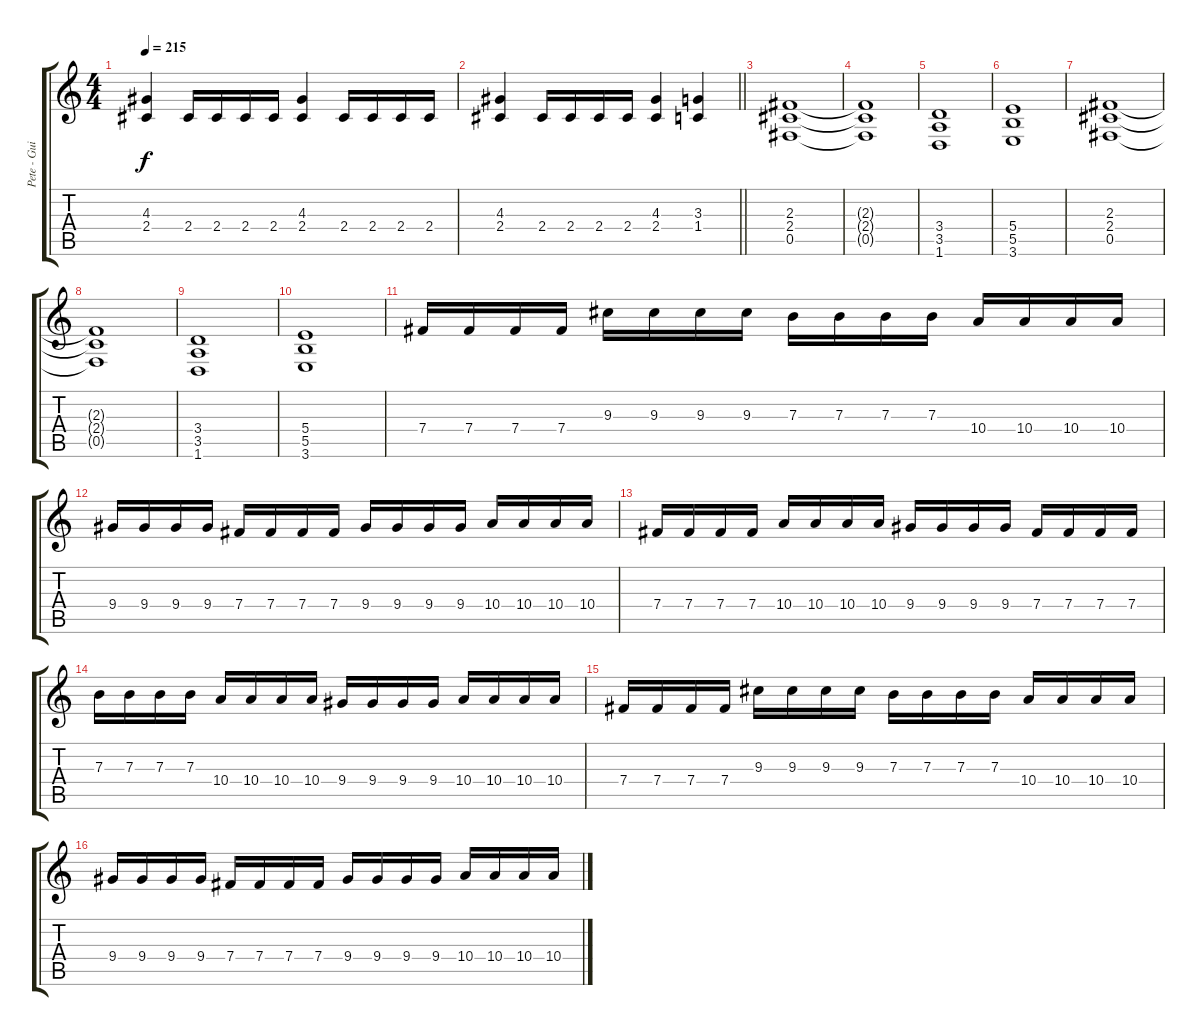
\track ("Pete - Guitar 2" "Pete - Gui") {instrument distortionguitar}
\staff {score tabs}
\tuning (Db4 Ab3 E3 B2 Gb2 Db2) {hide}
\ts (4 4)
\tempo 215
\clef g2
\ks c
(4.3 2.4).4{dy f} 2.4.16 2.4.16 2.4.16 2.4.16 (4.3 2.4).4 2.4.16 2.4.16 2.4.16 2.4.16 |
\barLineRight lightlight
(4.3 2.4).4 2.4.16 2.4.16 2.4.16 2.4.16 (4.3 2.4).4 (3.3 1.4).4 |
\section ("" "")
(2.3 2.4 0.5).1 |
(2.3{t} 2.4{t} 0.5{t}).1 |
(3.4 3.5 1.6).1 |
(5.4 5.5 3.6).1 |
(2.3 2.4 0.5).1 |
(2.3{t} 2.4{t} 0.5{t}).1 |
(3.4 3.5 1.6).1 |
(5.4 5.5 3.6).1 |
7.4.16 7.4.16 7.4.16 7.4.16 9.3.16 9.3.16 9.3.16 9.3.16 7.3.16 7.3.16 7.3.16 7.3.16 10.4.16 10.4.16 10.4.16 10.4.16 |
9.4.16 9.4.16 9.4.16 9.4.16 7.4.16 7.4.16 7.4.16 7.4.16 9.4.16 9.4.16 9.4.16 9.4.16 10.4.16 10.4.16 10.4.16 10.4.16 |
7.4.16 7.4.16 7.4.16 7.4.16 10.4.16 10.4.16 10.4.16 10.4.16 9.4.16 9.4.16 9.4.16 9.4.16 7.4.16 7.4.16 7.4.16 7.4.16 |
7.3.16 7.3.16 7.3.16 7.3.16 10.4.16 10.4.16 10.4.16 10.4.16 9.4.16 9.4.16 9.4.16 9.4.16 10.4.16 10.4.16 10.4.16 10.4.16 |
7.4.16 7.4.16 7.4.16 7.4.16 9.3.16 9.3.16 9.3.16 9.3.16 7.3.16 7.3.16 7.3.16 7.3.16 10.4.16 10.4.16 10.4.16 10.4.16 |
9.4.16 9.4.16 9.4.16 9.4.16 7.4.16 7.4.16 7.4.16 7.4.16 9.4.16 9.4.16 9.4.16 9.4.16 10.4.16 10.4.16 10.4.16 10.4.16
